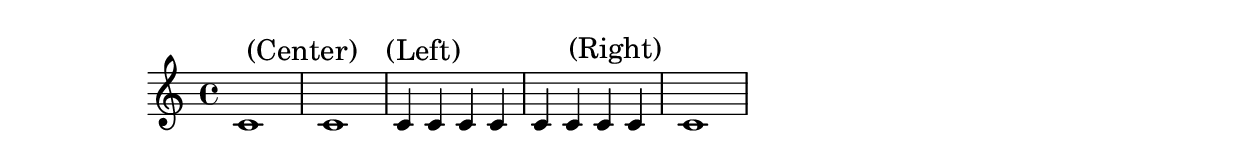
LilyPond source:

%% DO NOT EDIT this file manually; it is automatically
%% generated from LSR http://lsr.dsi.unimi.it
%% Make any changes in LSR itself, or in Documentation/snippets/new/ ,
%% and then run scripts/auxiliar/makelsr.py
%%
%% This file is in the public domain.
\version "2.17.6"

\header {
  lsrtags = "text"

  texidoc = "
By default the @code{\\mark} command centers objects over a bar line.
This behavior can be modified to align at right or left.

"
  doctitle = "Aligning objects created with the \\mark command"
} % begin verbatim


\relative c' {
  c1 \mark "(Center)"
  c1
  \once \override Score.RehearsalMark.self-alignment-X = #LEFT
  \mark "(Left)"
  c4 c c c
  c4 c c c
  \once \override Score.RehearsalMark.self-alignment-X = #RIGHT
  \mark "(Right)"
  c1
}
